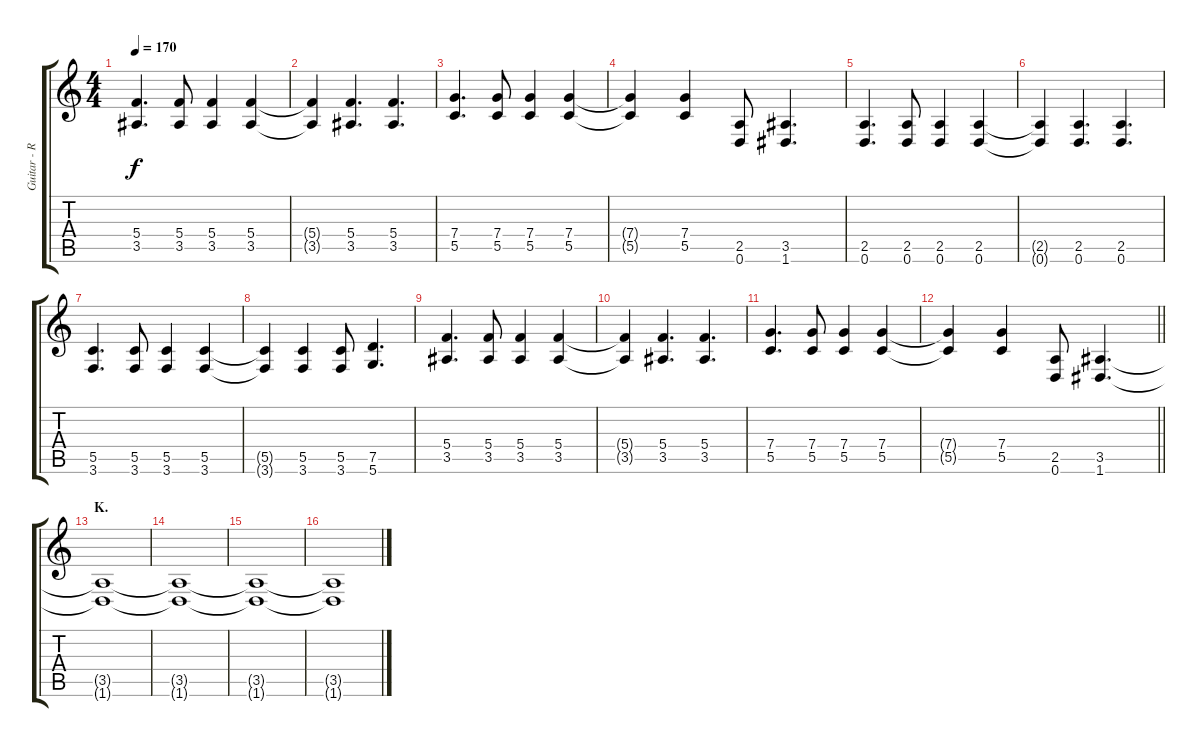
\track ("Guitar - Right" "Guitar - R") {instrument distortionguitar}
\staff {score tabs}
\tuning (D4 A3 F3 C3 G2 D2) {hide}
\ts (4 4)
\tempo 170
\clef g2
\ks c
(5.4 3.5).4{d dy f} (5.4 3.5).8 (5.4 3.5).4 (5.4 3.5).4 |
(5.4{t} 3.5{t}).4 (5.4 3.5).4{d} (5.4 3.5).4{d} |
(7.4 5.5).4{d} (7.4 5.5).8 (7.4 5.5).4 (7.4 5.5).4 |
(7.4{t} 5.5{t}).4 (7.4 5.5).4 (2.5 0.6).8 (3.5 1.6).4{d} |
(2.5 0.6).4{d} (2.5 0.6).8 (2.5 0.6).4 (2.5 0.6).4 |
(2.5{t} 0.6{t}).4 (2.5 0.6).4{d} (2.5 0.6).4{d} |
(5.5 3.6).4{d} (5.5 3.6).8 (5.5 3.6).4 (5.5 3.6).4 |
(5.5{t} 3.6{t}).4 (5.5 3.6).4 (5.5 3.6).8 (7.5 5.6).4{d} |
(5.4 3.5).4{d} (5.4 3.5).8 (5.4 3.5).4 (5.4 3.5).4 |
(5.4{t} 3.5{t}).4 (5.4 3.5).4{d} (5.4 3.5).4{d} |
(7.4 5.5).4{d} (7.4 5.5).8 (7.4 5.5).4 (7.4 5.5).4 |
\barLineRight lightlight
(7.4{t} 5.5{t}).4 (7.4 5.5).4 (2.5 0.6).8 (3.5 1.6).4{d} |
\section ("" "K.")
(3.5{t} 1.6{t}).1 |
(3.5{t} 1.6{t}).1 |
(3.5{t} 1.6{t}).1 |
(3.5{t} 1.6{t}).1
